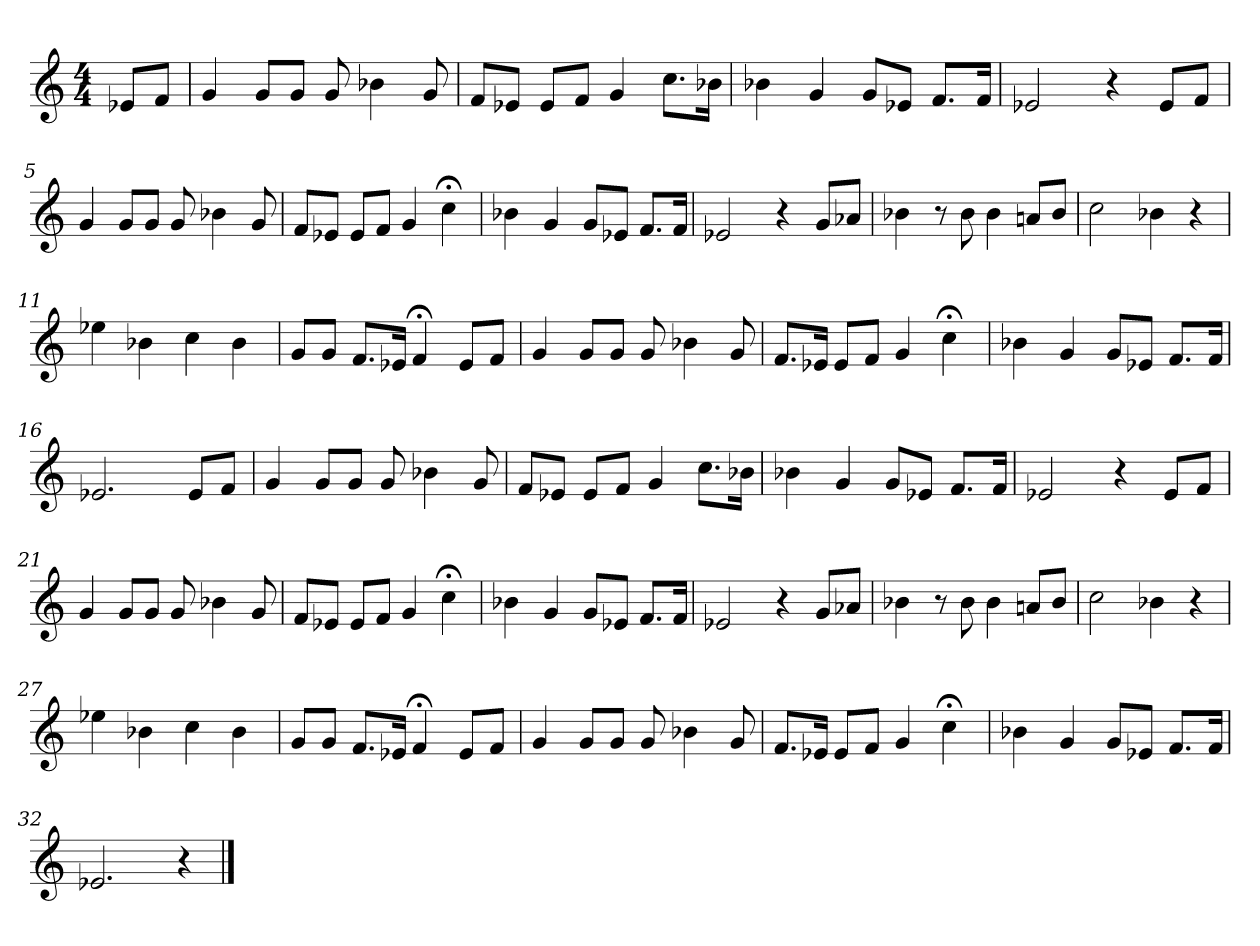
**kern
*part1
*staff1
*M4/4
*MM96
=
8e-XL
8fJ
=1
4g
8gL
8gJ
8g
4b-X
8g
=2
8fL
8e-XJ
8e-L
8fJ
4g
8.ccL
16b-XJk
=3
4b-X
4g
8gL
8e-XJ
8.fL
16fJk
=4
2e-X
4r
8e-L
8fJ
=5
4g
8gL
8gJ
8g
4b-X
8g
=6
8fL
8e-XJ
8e-L
8fJ
4g
4cc;<
=7
4b-X
4g
8gL
8e-XJ
8.fL
16fJk
=8
2e-X
4r
8gL
8a-XJ
=9
4b-X
8r
8b-
4b-
8anL
8b-J
=10
2cc
4b-X
4r
=11
4ee-X
4b-X
4cc
4b-
=12
8gL
8gJ
8.fL
16e-XJk
4f;<
8e-L
8fJ
=13
4g
8gL
8gJ
8g
4b-X
8g
=14
8.fL
16e-XJk
8e-L
8fJ
4g
4cc;<
=15
4b-X
4g
8gL
8e-XJ
8.fL
16fJk
=16
2.e-X
8e-L
8fJ
=17
4g
8gL
8gJ
8g
4b-X
8g
=18
8fL
8e-XJ
8e-L
8fJ
4g
8.ccL
16b-XJk
=19
4b-X
4g
8gL
8e-XJ
8.fL
16fJk
=20
2e-X
4r
8e-L
8fJ
=21
4g
8gL
8gJ
8g
4b-X
8g
=22
8fL
8e-XJ
8e-L
8fJ
4g
4cc;<
=23
4b-X
4g
8gL
8e-XJ
8.fL
16fJk
=24
2e-X
4r
8gL
8a-XJ
=25
4b-X
8r
8b-
4b-
8anL
8b-J
=26
2cc
4b-X
4r
=27
4ee-X
4b-X
4cc
4b-
=28
8gL
8gJ
8.fL
16e-XJk
4f;<
8e-L
8fJ
=29
4g
8gL
8gJ
8g
4b-X
8g
=30
8.fL
16e-XJk
8e-L
8fJ
4g
4cc;<
=31
4b-X
4g
8gL
8e-XJ
8.fL
16fJk
=32
2.e-X
4r
==
*-
